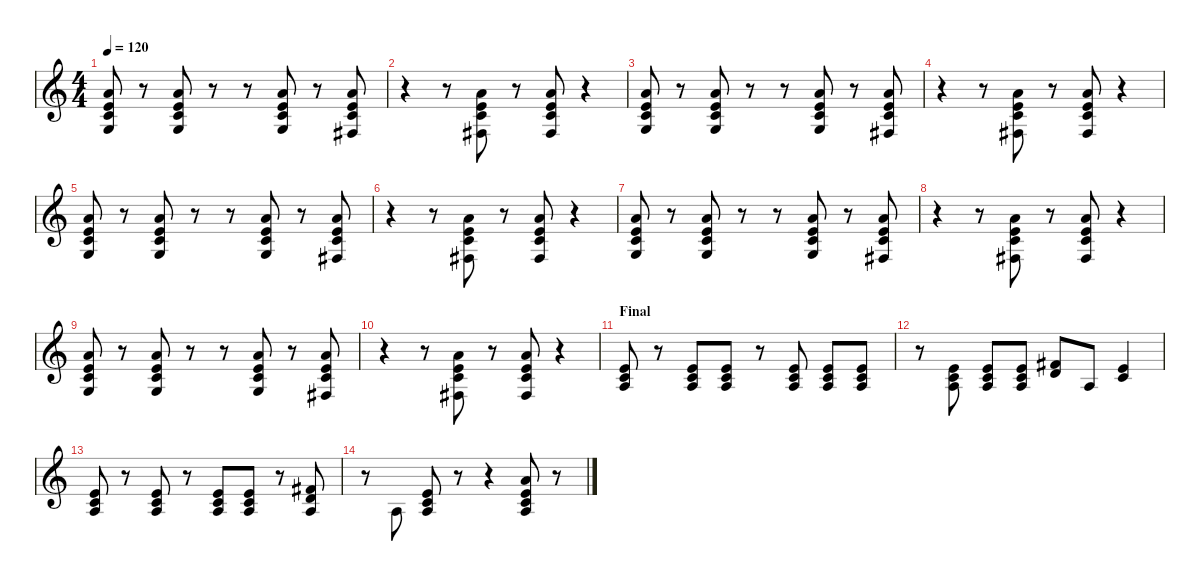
\defaultSystemsLayout 4
\hideDynamics
\bracketExtendMode nobrackets
\singleTrackTrackNamePolicy hidden
\multiTrackTrackNamePolicy hidden
\firstSystemTrackNameMode fullname
\firstSystemTrackNameOrientation horizontal
\otherSystemsTrackNameOrientation horizontal
\track ("Keyboard 1" "el.pno.") {instrument electricpiano2}
\staff {score}
\tuning (E4 B3 G3 D3 A2 E2)
\ts (4 4)
\tempo 120
\clef g2
\ks c
(5.1 5.2 5.3 5.4).8{dy f beam Up} r.8{beam Up} (5.1 5.2 5.3 5.4).8{beam Up} r.8{beam Up} r.8{beam Up} (5.1 5.2 5.3 5.4).8{beam Up} r.8{beam Up} (5.1 5.2 5.3 4.4{acc #}).8{beam Up} |
r.4{beam Down} r.8{beam Down} (5.1 5.2 5.3 4.4{acc #}).8{beam Up} r.8{beam Up} (5.1 5.2 5.3 4.4{acc #}).8{beam Up} r.4{beam Up} |
(5.1 5.2 5.3 5.4).8{beam Up} r.8{beam Up} (5.1 5.2 5.3 5.4).8{beam Up} r.8{beam Up} r.8{beam Up} (5.1 5.2 5.3 5.4).8{beam Up} r.8{beam Up} (5.1 5.2 5.3 4.4{acc #}).8{beam Up} |
r.4{beam Down} r.8{beam Down} (5.1 5.2 5.3 4.4{acc #}).8{beam Up} r.8{beam Up} (5.1 5.2 5.3 4.4{acc #}).8{beam Up} r.4{beam Up} |
(5.1 5.2 5.3 5.4).8{beam Up} r.8{beam Up} (5.1 5.2 5.3 5.4).8{beam Up} r.8{beam Up} r.8{beam Up} (5.1 5.2 5.3 5.4).8{beam Up} r.8{beam Up} (5.1 5.2 5.3 4.4{acc #}).8{beam Up} |
r.4{beam Down} r.8{beam Down} (5.1 5.2 5.3 4.4{acc #}).8{beam Up} r.8{beam Up} (5.1 5.2 5.3 4.4{acc #}).8{beam Up} r.4{beam Up} |
(5.1 5.2 5.3 5.4).8{beam Up} r.8{beam Up} (5.1 5.2 5.3 5.4).8{beam Up} r.8{beam Up} r.8{beam Up} (5.1 5.2 5.3 5.4).8{beam Up} r.8{beam Up} (5.1 5.2 5.3 4.4{acc #}).8{beam Up} |
r.4{beam Down} r.8{beam Down} (5.1 5.2 5.3 4.4{acc #}).8{beam Up} r.8{beam Up} (5.1 5.2 5.3 4.4{acc #}).8{beam Up} r.4{beam Up} |
(5.1 5.2 5.3 5.4).8{beam Up} r.8{beam Up} (5.1 5.2 5.3 5.4).8{beam Up} r.8{beam Up} r.8{beam Up} (5.1 5.2 5.3 5.4).8{beam Up} r.8{beam Up} (5.1 5.2 5.3 4.4{acc #}).8{beam Up} |
r.4{beam Down} r.8{beam Down} (5.1 5.2 5.3 4.4{acc #}).8{beam Up} r.8{beam Up} (5.1 5.2 5.3 4.4{acc #}).8{beam Up} r.4{beam Up} |
\section ("" "Final")
(5.2 5.3 7.4).8{beam Up} r.8{beam Up} (5.2 5.3 7.4).8{beam Up} (5.2 5.3 7.4).8{beam Up} r.8{beam Up} (5.2 5.3 7.4).8{beam Up} (5.2 5.3 7.4).8{beam Up} (5.2 5.3 7.4).8{beam Up} |
r.8{beam Down} (5.2 5.3 7.4).8{beam Up} (5.2 5.3 7.4).8{beam Up} (5.2 5.3 7.4).8{beam Up} (7.2{acc #} 7.3).8{beam Up} 7.4.8{beam Up} (5.2 5.3).4{beam Up} |
(5.2 5.3 7.4).8{beam Up} r.8{beam Up} (5.2 5.3 7.4).8{beam Up} r.8{beam Up} (5.2 5.3 7.4).8{beam Up} (5.2 5.3 7.4).8{beam Up} r.8{beam Up} (7.2{acc #} 7.3 7.4).8{beam Up} |
r.8{beam Down} 7.4.8{beam Up} (5.2 5.3 7.4).8{beam Up} r.8{beam Up} r.4{beam Up} (5.1 5.2 5.3 7.4).8{beam Up} r.8{beam Up}
